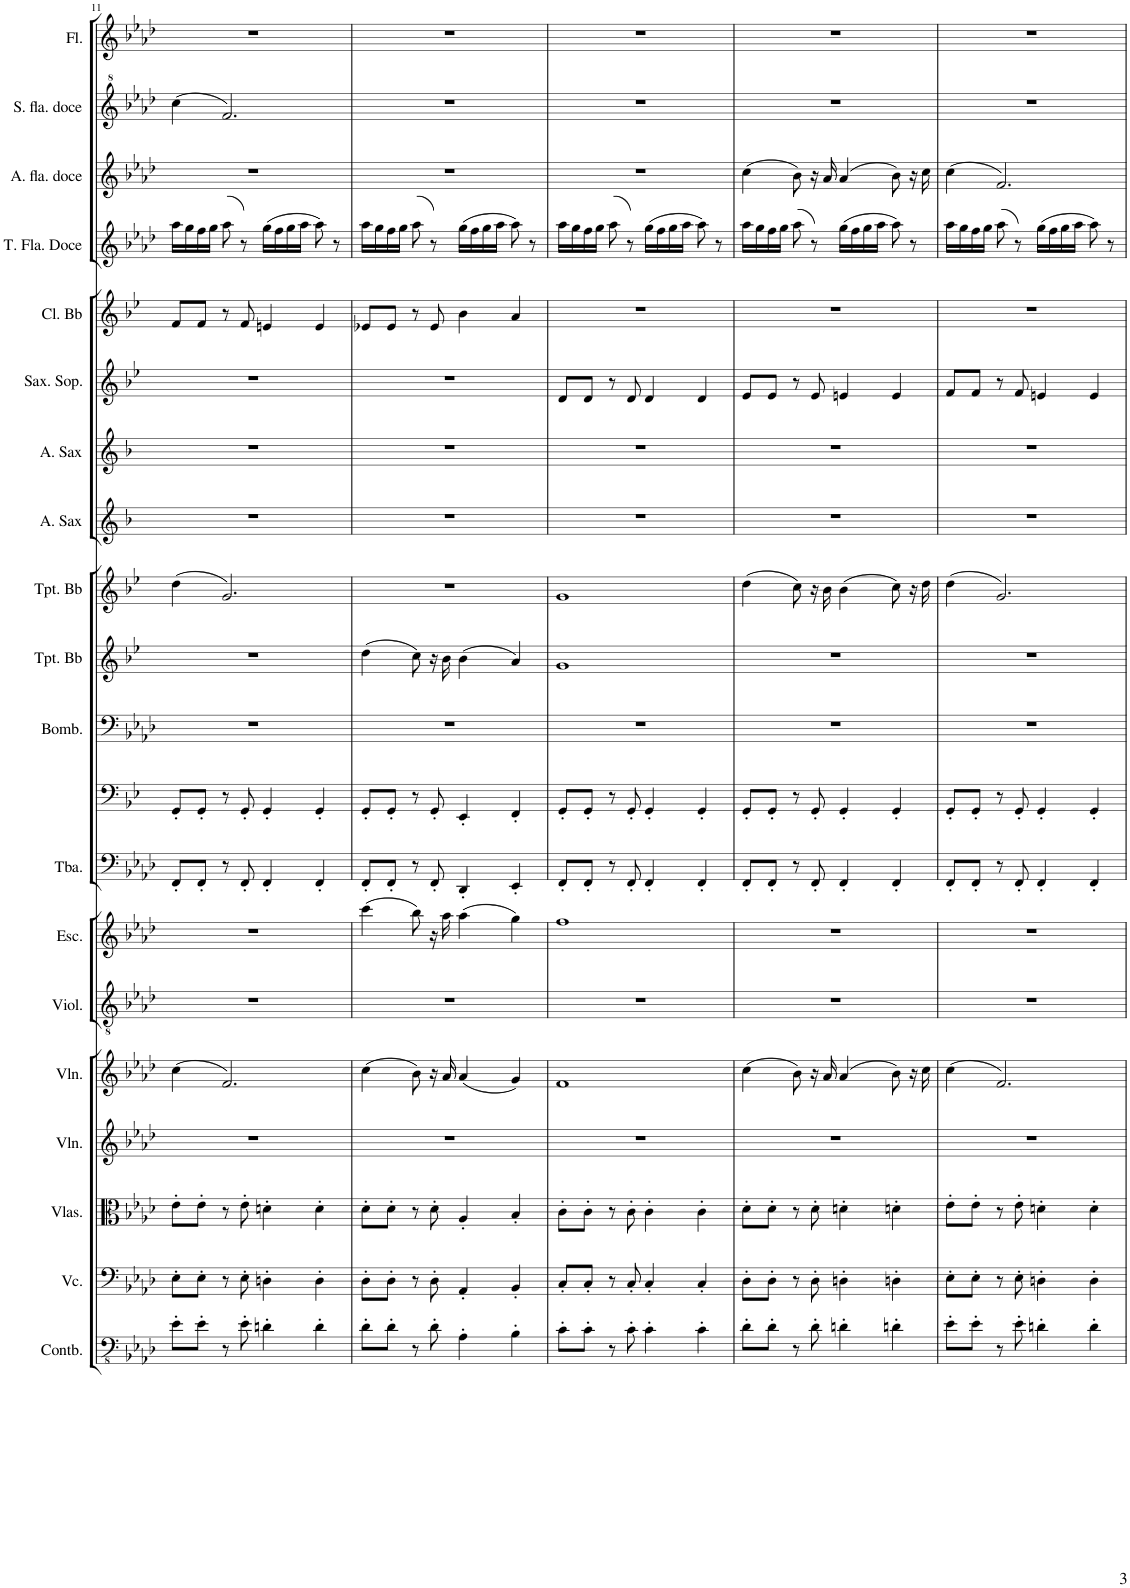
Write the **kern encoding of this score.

**kern	**kern	**kern	**kern	**kern	**kern	**kern	**kern	**kern	**kern	**kern	**kern	**kern	**kern	**kern	**kern	**kern	**kern	**kern	**kern
*part20	*part19	*part18	*part17	*part16	*part15	*part14	*part13	*part12	*part11	*part10	*part9	*part8	*part7	*part6	*part5	*part4	*part3	*part2	*part1
*staff20	*staff19	*staff18	*staff17	*staff16	*staff15	*staff14	*staff13	*staff12	*staff11	*staff10	*staff9	*staff8	*staff7	*staff6	*staff5	*staff4	*staff3	*staff2	*staff1
*I"Contrabaixo	*I"Violoncelo	*I"Violas	*I"Violino	*I"Violino	*I"Violão	*I"Escaleta	*I"Tuba	*I"Tuba em Bb	*I"Bombardino	*I"Trompete Bb	*I"Trompete Bb	*I"Saxofone Alto	*I"Saxofone Alto	*I"Saxofone Soprano	*I"Clarineta Bb	*I"Flauta doce Tenor	*I"Flauta doce Contralto	*I"Flauta doce Soprano	*I"Flauta
*I'Contb.	*I'Vc.	*I'Vlas.	*I'Vln.	*I'Vln.	*I'Viol.	*I'Esc.	*I'Tba.	*I'Tba	*I'Bomb.	*I'Tpt. Bb	*I'Tpt. Bb	*	*	*I'Sax. Sop.	*I'Cl. Bb	*	*	*	*I'Fl.
!!LO:PB:g=z
*clefFv4	*clefF4	*clefC3	*clefG2	*clefG2	*clefGv2	*clefG2	*clefF4	*clefF4	*clefF4	*clefG2	*clefG2	*clefG2	*clefG2	*clefG2	*clefG2	*clefG2	*clefG2	*clefG^2	*clefG2
*	*	*	*	*	*	*	*	*	*	*Trd1c2	*Trd1c2	*Trd5c9	*Trd5c9	*Trd1c2	*Trd1c2	*	*	*	*
*k[b-e-a-d-]	*k[b-e-a-d-]	*k[b-e-a-d-]	*k[b-e-a-d-]	*k[b-e-a-d-]	*k[b-e-a-d-]	*k[b-e-a-d-]	*k[b-e-a-d-]	*k[b-e-]	*k[b-e-a-d-]	*k[b-e-]	*k[b-e-]	*k[b-]	*k[b-]	*k[b-e-]	*k[b-e-]	*k[b-e-a-d-]	*k[b-e-a-d-]	*k[b-e-a-d-]	*k[b-e-a-d-]
*M4/4	*M4/4	*M4/4	*M4/4	*M4/4	*M4/4	*M4/4	*M4/4	*M4/4	*M4/4	*M4/4	*M4/4	*M4/4	*M4/4	*M4/4	*M4/4	*M4/4	*M4/4	*M4/4	*M4/4
=11	=11	=11	=11	=11	=11	=11	=11	=11	=11	=11	=11	=11	=11	=11	=11	=11	=11	=11	=11
8E-'\L	8E-'\L	8e-'\L	1r	(4cc\	1r	1r	8FF'/L	8GG'/L	1r	1r	(4dd\	1r	1r	1r	8f/L	16aa-\LL	1r	(4ccc\	1r
.	.	.	.	.	.	.	.	.	.	.	.	.	.	.	.	16gg\	.	.	.
8E-'\J	8E-'\J	8e-'\J	.	.	.	.	8FF'/J	8GG'/J	.	.	.	.	.	.	8f/J	16ff\	.	.	.
.	.	.	.	.	.	.	.	.	.	.	.	.	.	.	.	16gg\JJ	.	.	.
8r	8r	8r	.	2.f/)	.	.	8r	8r	.	.	2.g/)	.	.	.	8r	(8aa-\	.	2.ff/)	.
8E-'\	8E-'\	8e-'\	.	.	.	.	8FF'/	8GG'/	.	.	.	.	.	.	8f/	8r)	.	.	.
4Dn'\	4Dn'\	4dn'\	.	.	.	.	4FF'/	4GG'/	.	.	.	.	.	.	4en/	(16gg\LL	.	.	.
.	.	.	.	.	.	.	.	.	.	.	.	.	.	.	.	16ff\	.	.	.
.	.	.	.	.	.	.	.	.	.	.	.	.	.	.	.	16gg\	.	.	.
.	.	.	.	.	.	.	.	.	.	.	.	.	.	.	.	16aa-\JJ	.	.	.
4D'\	4D'\	4d'\	.	.	.	.	4FF'/	4GG'/	.	.	.	.	.	.	4e/	8aa-\)	.	.	.
.	.	.	.	.	.	.	.	.	.	.	.	.	.	.	.	8r	.	.	.
=12	=12	=12	=12	=12	=12	=12	=12	=12	=12	=12	=12	=12	=12	=12	=12	=12	=12	=12	=12
8D-'\L	8D-'\L	8d-'\L	1r	(4cc\	1r	(4ccc\	8FF'/L	8GG'/L	1r	(4dd\	1r	1r	1r	1r	8e-X/L	16aa-\LL	1r	1r	1r
.	.	.	.	.	.	.	.	.	.	.	.	.	.	.	.	16gg\	.	.	.
8D-'\J	8D-'\J	8d-'\J	.	.	.	.	8FF'/J	8GG'/J	.	.	.	.	.	.	8e-/J	16ff\	.	.	.
.	.	.	.	.	.	.	.	.	.	.	.	.	.	.	.	16gg\JJ	.	.	.
8r	8r	8r	.	8b-\)	.	8bb-\)	8r	8r	.	8cc\)	.	.	.	.	8r	(8aa-\	.	.	.
8D-'\	8D-'\	8d-'\	.	16r	.	16r	8FF'/	8GG'/	.	16r	.	.	.	.	8e-/	8r)	.	.	.
.	.	.	.	16a-/	.	16aa-\	.	.	.	16b-\	.	.	.	.	.	.	.	.	.
4AA-'\	4AA-'/	4A-'/	.	(4a-/	.	(4aa-\	4DD-'/	4EE-'/	.	(4b-\	.	.	.	.	4b-\	(16gg\LL	.	.	.
.	.	.	.	.	.	.	.	.	.	.	.	.	.	.	.	16ff\	.	.	.
.	.	.	.	.	.	.	.	.	.	.	.	.	.	.	.	16gg\	.	.	.
.	.	.	.	.	.	.	.	.	.	.	.	.	.	.	.	16aa-\JJ	.	.	.
4BB-'\	4BB-'/	4B-'/	.	4g/)	.	4gg\)	4EE-'/	4FF'/	.	4a/)	.	.	.	.	4a/	8aa-\)	.	.	.
.	.	.	.	.	.	.	.	.	.	.	.	.	.	.	.	8r	.	.	.
=13	=13	=13	=13	=13	=13	=13	=13	=13	=13	=13	=13	=13	=13	=13	=13	=13	=13	=13	=13
8C'\L	8C'/L	8c'\L	1r	1f	1r	1ff	8FF'/L	8GG'/L	1r	1g	1g	1r	1r	8d/L	1r	16aa-\LL	1r	1r	1r
.	.	.	.	.	.	.	.	.	.	.	.	.	.	.	.	16gg\	.	.	.
8C'\J	8C'/J	8c'\J	.	.	.	.	8FF'/J	8GG'/J	.	.	.	.	.	8d/J	.	16ff\	.	.	.
.	.	.	.	.	.	.	.	.	.	.	.	.	.	.	.	16gg\JJ	.	.	.
8r	8r	8r	.	.	.	.	8r	8r	.	.	.	.	.	8r	.	(8aa-\	.	.	.
8C'\	8C'/	8c'\	.	.	.	.	8FF'/	8GG'/	.	.	.	.	.	8d/	.	8r)	.	.	.
4C'\	4C'/	4c'\	.	.	.	.	4FF'/	4GG'/	.	.	.	.	.	4d/	.	(16gg\LL	.	.	.
.	.	.	.	.	.	.	.	.	.	.	.	.	.	.	.	16ff\	.	.	.
.	.	.	.	.	.	.	.	.	.	.	.	.	.	.	.	16gg\	.	.	.
.	.	.	.	.	.	.	.	.	.	.	.	.	.	.	.	16aa-\JJ	.	.	.
4C'\	4C'/	4c'\	.	.	.	.	4FF'/	4GG'/	.	.	.	.	.	4d/	.	8aa-\)	.	.	.
.	.	.	.	.	.	.	.	.	.	.	.	.	.	.	.	8r	.	.	.
=14	=14	=14	=14	=14	=14	=14	=14	=14	=14	=14	=14	=14	=14	=14	=14	=14	=14	=14	=14
8D-'\L	8D-'\L	8d-'\L	1r	(4cc\	1r	1r	8FF'/L	8GG'/L	1r	1r	(4dd\	1r	1r	8e-/L	1r	16aa-\LL	(4cc\	1r	1r
.	.	.	.	.	.	.	.	.	.	.	.	.	.	.	.	16gg\	.	.	.
8D-'\J	8D-'\J	8d-'\J	.	.	.	.	8FF'/J	8GG'/J	.	.	.	.	.	8e-/J	.	16ff\	.	.	.
.	.	.	.	.	.	.	.	.	.	.	.	.	.	.	.	16gg\JJ	.	.	.
8r	8r	8r	.	8b-\)	.	.	8r	8r	.	.	8cc\)	.	.	8r	.	(8aa-\	8b-\)	.	.
8D-'\	8D-'\	8d-'\	.	16r	.	.	8FF'/	8GG'/	.	.	16r	.	.	8e-/	.	8r)	16r	.	.
.	.	.	.	16a-/	.	.	.	.	.	.	16b-\	.	.	.	.	.	16a-/	.	.
4Dn'\	4Dn'\	4dn'\	.	(4a-/	.	.	4FF'/	4GG'/	.	.	(4b-\	.	.	4en/	.	(16gg\LL	(4a-/	.	.
.	.	.	.	.	.	.	.	.	.	.	.	.	.	.	.	16ff\	.	.	.
.	.	.	.	.	.	.	.	.	.	.	.	.	.	.	.	16gg\	.	.	.
.	.	.	.	.	.	.	.	.	.	.	.	.	.	.	.	16aa-\JJ	.	.	.
4Dn'\	4Dn'\	4dn'\	.	8b-\)	.	.	4FF'/	4GG'/	.	.	8cc\)	.	.	4e/	.	8aa-\)	8b-\)	.	.
.	.	.	.	16r	.	.	.	.	.	.	16r	.	.	.	.	8r	16r	.	.
.	.	.	.	16cc\	.	.	.	.	.	.	16dd\	.	.	.	.	.	16cc\	.	.
=15	=15	=15	=15	=15	=15	=15	=15	=15	=15	=15	=15	=15	=15	=15	=15	=15	=15	=15	=15
8E-'\L	8E-'\L	8e-'\L	1r	(4cc\	1r	1r	8FF'/L	8GG'/L	1r	1r	(4dd\	1r	1r	8f/L	1r	16aa-\LL	(4cc\	1r	1r
.	.	.	.	.	.	.	.	.	.	.	.	.	.	.	.	16gg\	.	.	.
8E-'\J	8E-'\J	8e-'\J	.	.	.	.	8FF'/J	8GG'/J	.	.	.	.	.	8f/J	.	16ff\	.	.	.
.	.	.	.	.	.	.	.	.	.	.	.	.	.	.	.	16gg\JJ	.	.	.
8r	8r	8r	.	2.f/)	.	.	8r	8r	.	.	2.g/)	.	.	8r	.	(8aa-\	2.f/)	.	.
8E-'\	8E-'\	8e-'\	.	.	.	.	8FF'/	8GG'/	.	.	.	.	.	8f/	.	8r)	.	.	.
4Dn'\	4Dn'\	4dn'\	.	.	.	.	4FF'/	4GG'/	.	.	.	.	.	4en/	.	(16gg\LL	.	.	.
.	.	.	.	.	.	.	.	.	.	.	.	.	.	.	.	16ff\	.	.	.
.	.	.	.	.	.	.	.	.	.	.	.	.	.	.	.	16gg\	.	.	.
.	.	.	.	.	.	.	.	.	.	.	.	.	.	.	.	16aa-\JJ	.	.	.
4D'\	4D'\	4d'\	.	.	.	.	4FF'/	4GG'/	.	.	.	.	.	4e/	.	8aa-\)	.	.	.
.	.	.	.	.	.	.	.	.	.	.	.	.	.	.	.	8r	.	.	.
=	=	=	=	=	=	=	=	=	=	=	=	=	=	=	=	=	=	=	=
*-	*-	*-	*-	*-	*-	*-	*-	*-	*-	*-	*-	*-	*-	*-	*-	*-	*-	*-	*-
